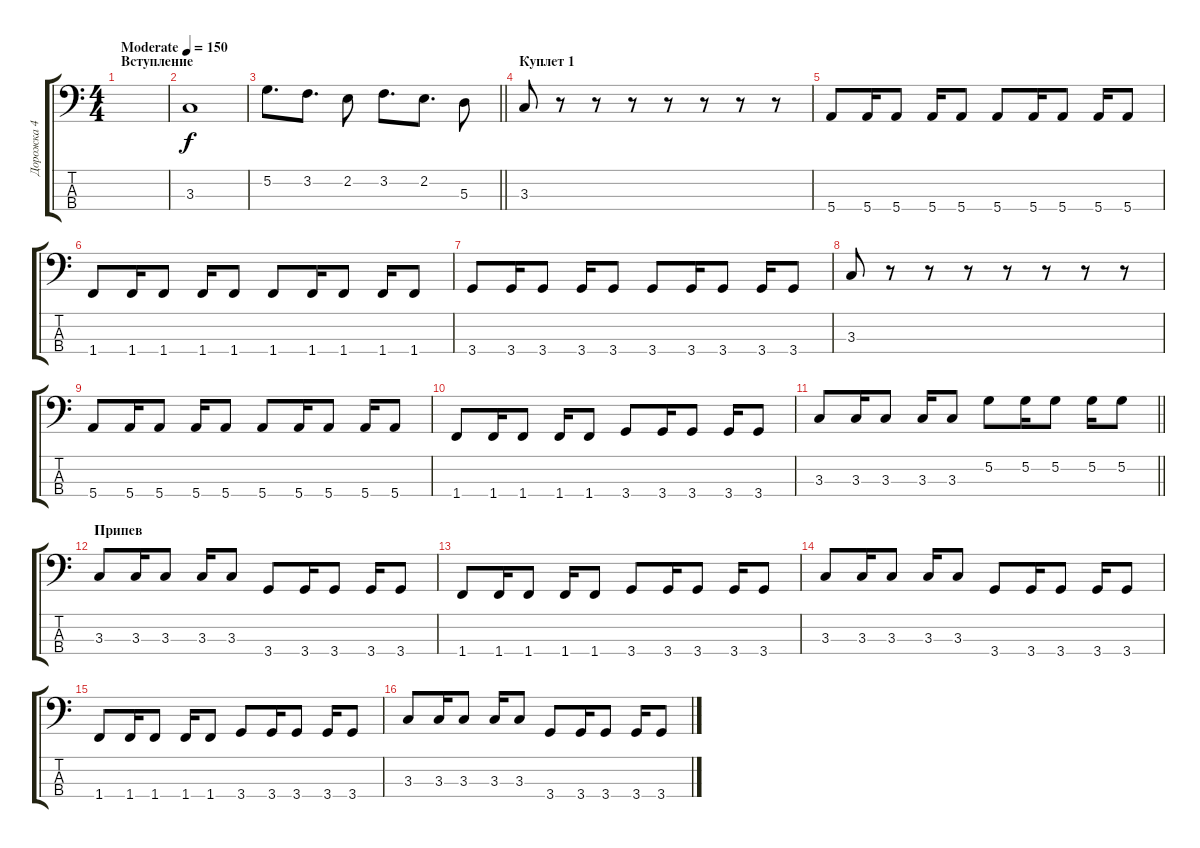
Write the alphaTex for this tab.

\track ("Дорожка 4" "Дорожка 4") {instrument electricbassfinger}
\staff {score tabs}
\tuning (G2 D2 A1 E1) {hide}
\ts (4 4)
\section ("" "Вступление")
\tempo (150 "Moderate")
\clef f4
\ks c
|
3.3.1 |
\barLineRight lightlight
5.2.8{d} 3.2.8{d} 2.2.8 3.2.8{d} 2.2.8{d} 5.3.8 |
\section ("" "Куплет 1")
3.3.8 r.8 r.8 r.8 r.8 r.8 r.8 r.8 |
5.4.8 5.4.16 5.4.8 5.4.16 5.4.8 5.4.8 5.4.16 5.4.8 5.4.16 5.4.8 |
1.4.8 1.4.16 1.4.8 1.4.16 1.4.8 1.4.8 1.4.16 1.4.8 1.4.16 1.4.8 |
3.4.8 3.4.16 3.4.8 3.4.16 3.4.8 3.4.8 3.4.16 3.4.8 3.4.16 3.4.8 |
3.3.8 r.8 r.8 r.8 r.8 r.8 r.8 r.8 |
5.4.8 5.4.16 5.4.8 5.4.16 5.4.8 5.4.8 5.4.16 5.4.8 5.4.16 5.4.8 |
1.4.8 1.4.16 1.4.8 1.4.16 1.4.8 3.4.8 3.4.16 3.4.8 3.4.16 3.4.8 |
\barLineRight lightlight
3.3.8 3.3.16 3.3.8 3.3.16 3.3.8 5.2.8 5.2.16 5.2.8 5.2.16 5.2.8 |
\section ("" "Припев")
3.3.8 3.3.16 3.3.8 3.3.16 3.3.8 3.4.8 3.4.16 3.4.8 3.4.16 3.4.8 |
1.4.8 1.4.16 1.4.8 1.4.16 1.4.8 3.4.8 3.4.16 3.4.8 3.4.16 3.4.8 |
3.3.8 3.3.16 3.3.8 3.3.16 3.3.8 3.4.8 3.4.16 3.4.8 3.4.16 3.4.8 |
1.4.8 1.4.16 1.4.8 1.4.16 1.4.8 3.4.8 3.4.16 3.4.8 3.4.16 3.4.8 |
3.3.8 3.3.16 3.3.8 3.3.16 3.3.8 3.4.8 3.4.16 3.4.8 3.4.16 3.4.8
